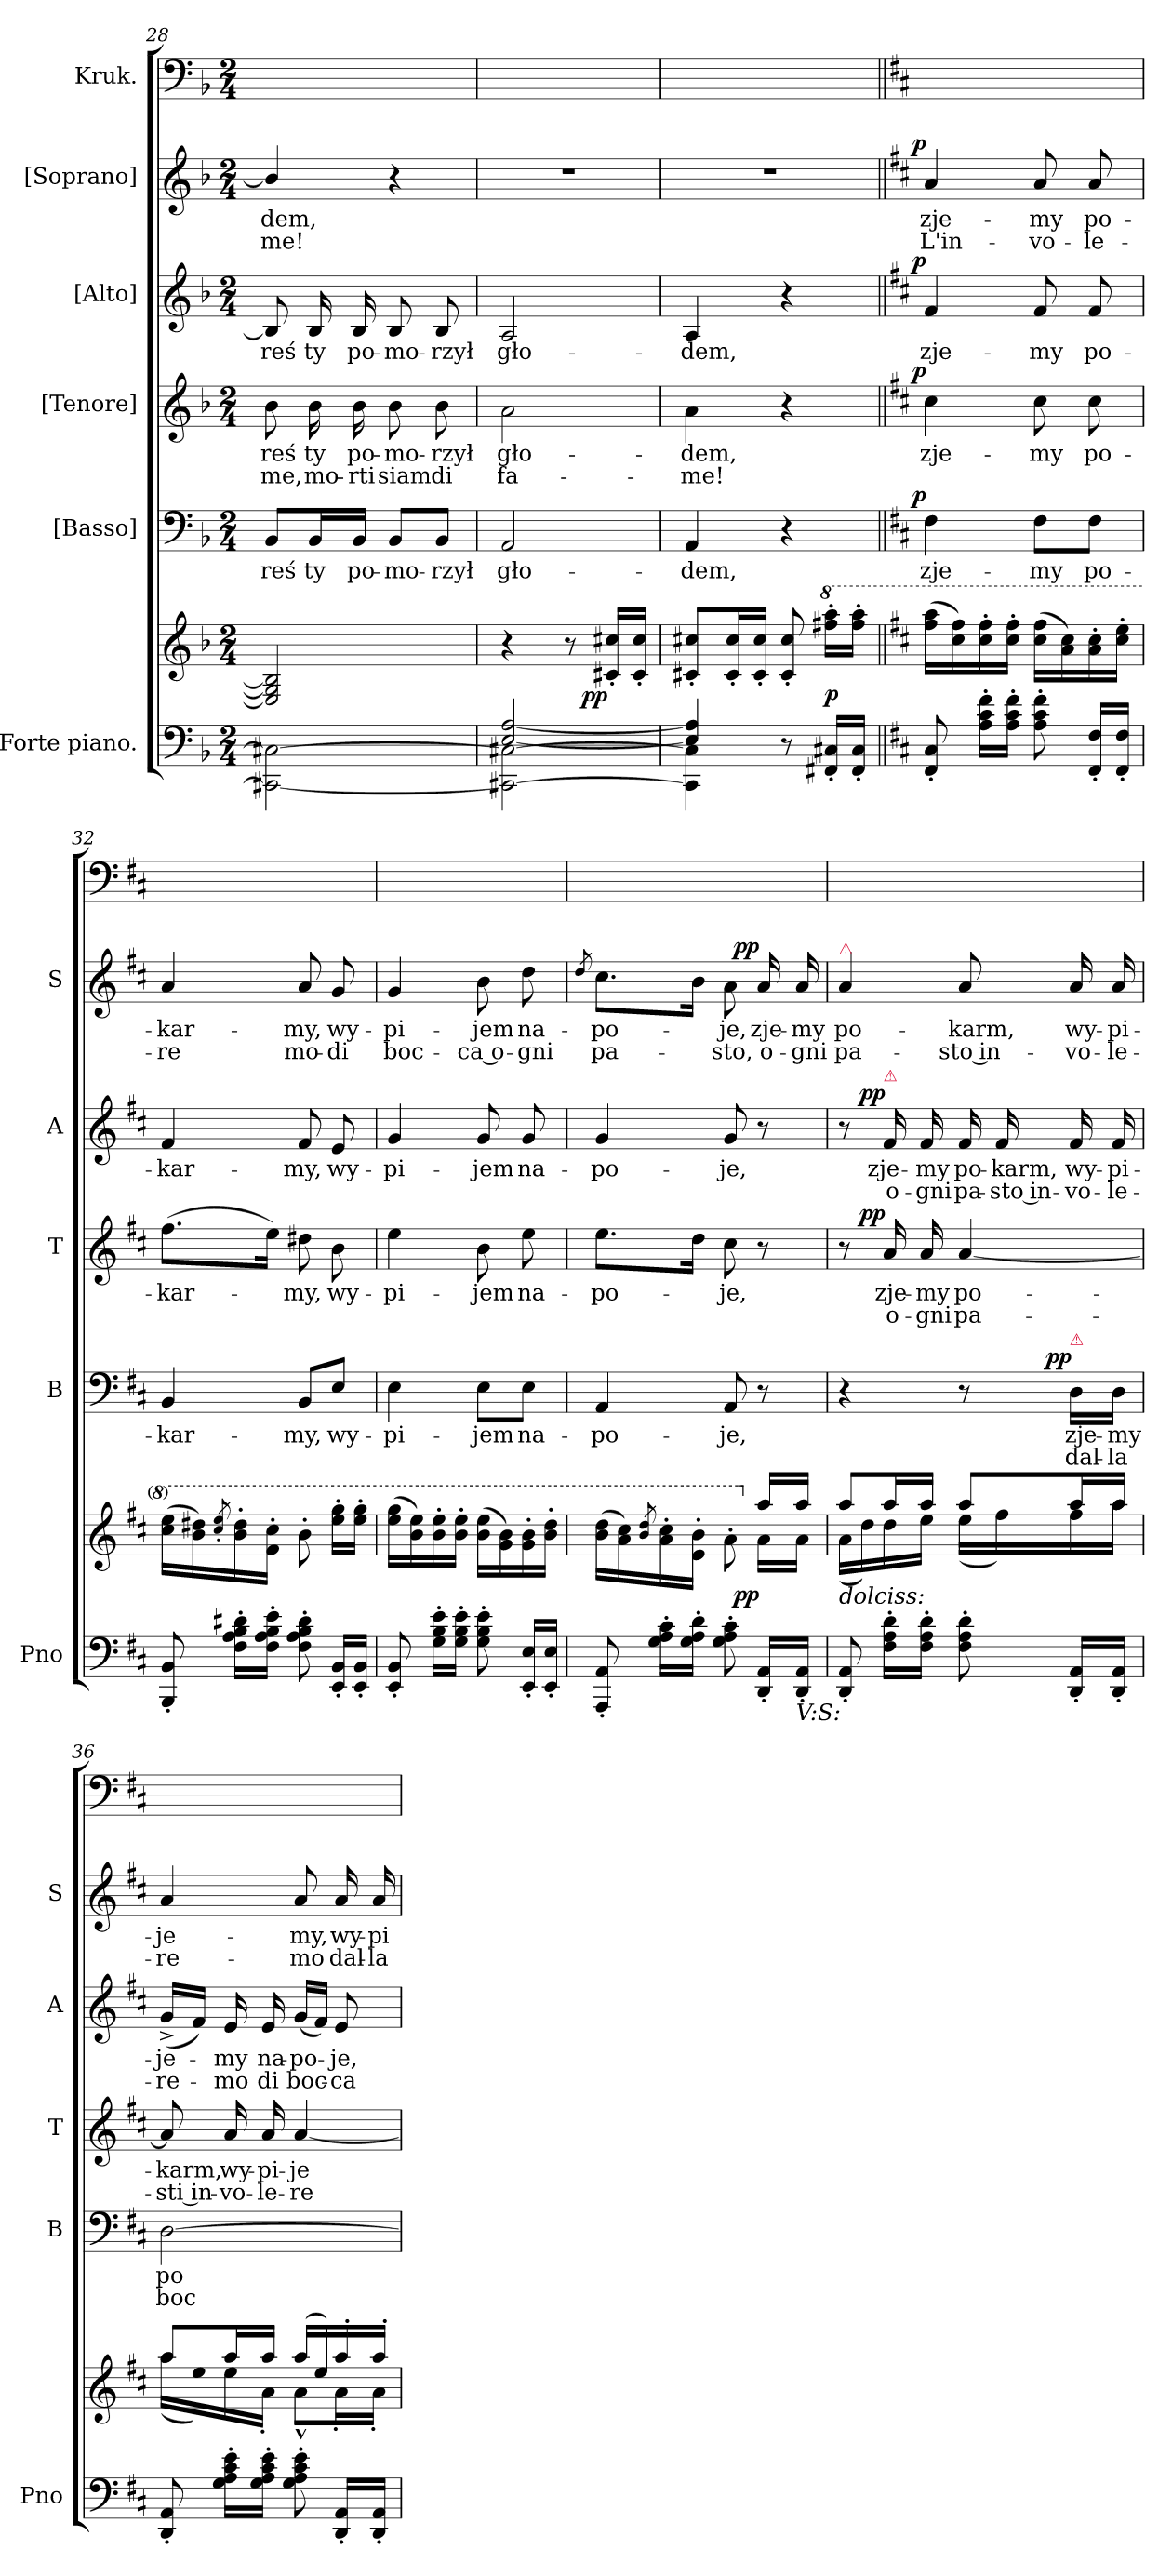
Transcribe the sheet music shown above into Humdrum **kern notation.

**kern	**kern	**dynam	**kern	**text	**text	**dynam	**kern	**text	**text	**dynam	**kern	**text	**text	**dynam	**kern	**text	**text	**dynam	**kern
*part6	*part6	*part6	*part5	*part5	*part5	*part5	*part4	*part4	*part4	*part4	*part3	*part3	*part3	*part3	*part2	*part2	*part2	*part2	*part1
*staff7	*staff6	*staff6/7	*staff5	*staff5	*staff5	*staff5	*staff4	*staff4	*staff4	*staff4	*staff3	*staff3	*staff3	*staff3	*staff2	*staff2	*staff2	*staff2	*staff1
*I"Forte piano.	*	*	*I"[Basso]	*	*	*	*I"[Tenore]	*	*	*	*I"[Alto]	*	*	*	*I"[Soprano]	*	*	*	*I"Kruk.
*I'Pno	*	*	*I'B	*	*	*	*I'T	*	*	*	*I'A	*	*	*	*I'S	*	*	*	*
*clefF4	*clefG2	*	*clefF4	*	*	*	*clefG2	*	*	*	*clefG2	*	*	*	*clefG2	*	*	*	*clefF4
*	*	*	*	*	*	*	*ITrd8c12	*	*	*	*	*	*	*	*	*	*	*	*
*k[b-]	*k[b-]	*	*k[b-]	*	*	*	*k[b-]	*	*	*	*k[b-]	*	*	*	*k[b-]	*	*	*	*k[b-]
*d:	*d:	*	*d:	*	*	*	*d:	*	*	*	*d:	*	*	*	*d:	*	*	*	*d:
*M2/4	*M2/4	*	*M2/4	*	*	*	*M2/4	*	*	*	*M2/4	*	*	*	*M2/4	*	*	*	*M2/4
=28	=28	=28	=28	=28	=28	=28	=28	=28	=28	=28	=28	=28	=28	=28	=28	=28	=28	=28	=28
!	!	!	!	!LO:LY:i	!	!	!	!LO:LY:i	!LO:LY:color=red	!	!	!	!	!	!	!	!LO:LY:color=red	!	!
2CC#X_<\ 2C#X_<\	2E]/ 2G]/ 2B-]/	.	8BB-/L	-reś	.	.	8B-\	-reś	-me,	.	8B-/]	-reś	.	.	4b-/]	-dem,	-me!	.	2ryy
!	!	!	!	!LO:LY:i	!	!	!	!LO:LY:i	!LO:LY:color=red	!	!	!	!	!	!	!	!	!	!
.	.	.	16BB-/L	ty	.	.	16B-\	ty	mo-	.	16B-/	ty	.	.	.	.	.	.	.
!	!	!	!	!LO:LY:i	!	!	!	!LO:LY:i	!LO:LY:color=red	!	!	!	!	!	!	!	!	!	!
.	.	.	16BB-/JJ	po-	.	.	16B-\	po-	-rti	.	16B-/	po-	.	.	.	.	.	.	.
!	!	!	!	!LO:LY:i	!	!	!	!LO:LY:i	!LO:LY:color=red	!	!	!	!	!	!	!	!	!	!
.	.	.	8BB-/L	-mo-	.	.	8B-\	-mo-	siam	.	8B-/	-mo-	.	.	4r	.	.	.	.
!	!	!	!	!LO:LY:i	!	!	!	!LO:LY:i	!LO:LY:color=red	!	!	!	!	!	!	!	!	!	!
.	.	.	8BB-/J	-rzył	.	.	8B-\	-rzył	di	.	8B-/	-rzył	.	.	.	.	.	.	.
=29	=29	=29	=29	=29	=29	=29	=29	=29	=29	=29	=29	=29	=29	=29	=29	=29	=29	=29	=29
*^	*	*	*	*	*	*	*	*	*	*	*	*	*	*	*	*	*	*	*
!	!	!	!	!	!LO:LY:i	!	!	!	!LO:LY:i	!LO:LY:color=red	!	!	!	!	!	!	!	!	!	!
2CC#X_\ 2C#X_\	[2E/ [2A/	4r	.	2AA/	gło-	.	.	2A\	gło-	fa-	.	2A/	gło-	.	.	2r	.	.	.	2ryy
.	.	8r	.	.	.	.	.	.	.	.	.	.	.	.	.	.	.	.	.	.
!	!	!	!LO:DY:rj	!	!	!	!	!	!	!	!	!	!	!	!	!	!	!	!	!
.	.	16c#X'/ 16cc#X'/LL	pp	.	.	.	.	.	.	.	.	.	.	.	.	.	.	.	.	.
.	.	16c#'/ 16cc#'/JJ	.	.	.	.	.	.	.	.	.	.	.	.	.	.	.	.	.	.
=30	=30	=30	=30	=30	=30	=30	=30	=30	=30	=30	=30	=30	=30	=30	=30	=30	=30	=30	=30	=30
!	!	!	!	!	!	!	!	!	!	!LO:LY:color=red	!	!	!	!	!	!	!	!	!	!
4CC#]\ 4C#]\	4E]/ 4A]/	8c#X'/ 8cc#X'/L	.	4AA/	-dem,	.	.	4A\	-dem,	-me!	.	4A/	-dem,	.	.	2r	.	.	.	2ryy
.	.	16c#'/ 16cc#'/L	.	.	.	.	.	.	.	.	.	.	.	.	.	.	.	.	.	.
.	.	16c#'/ 16cc#'/JJ	.	.	.	.	.	.	.	.	.	.	.	.	.	.	.	.	.	.
8r	4ryy	8c#'/ 8cc#'/	.	4r	.	.	.	4r	.	.	.	4r	.	.	.	.	.	.	.	.
*	*	*8va	*	*	*	*	*	*	*	*	*	*	*	*	*	*	*	*	*	*
16FF#X'/ 16C#X'/LL	.	16fff#X'\ 16aaa'\LL	p	.	.	.	.	.	.	.	.	.	.	.	.	.	.	.	.	.
16FF#'/ 16C#'/JJ	.	16fff#'\ 16aaa'\JJ	.	.	.	.	.	.	.	.	.	.	.	.	.	.	.	.	.	.
*v	*v	*	*	*	*	*	*	*	*	*	*	*	*	*	*	*	*	*	*	*
=31||	=31||	=31||	=31||	=31||	=31||	=31||	=31||	=31||	=31||	=31||	=31||	=31||	=31||	=31||	=31||	=31||	=31||	=31||	=31||
*k[f#c#]	*k[f#c#]	*	*k[f#c#]	*	*	*	*k[f#c#]	*	*	*	*k[f#c#]	*	*	*	*k[f#c#]	*	*	*	*k[f#c#]
!	!	!	!	!	!	!LO:DY:a:rj	!	!	!	!LO:DY:a:rj	!	!	!	!LO:DY:a:rj	!	!	!LO:LY:color=red	!LO:DY:a:rj	!
8FF#'/ 8C#'/	(16fff#\ 16aaa\LL	.	4F#\	zje-	.	p	4c#\	zje-	.	p	4f#/	zje-	.	p	4a/	zje-	L'in-	p	2ryy
.	16ccc#\ 16fff#\)	.	.	.	.	.	.	.	.	.	.	.	.	.	.	.	.	.	.
16A'\ 16c#'\ 16f#'\LL	16ccc#'\ 16fff#'\	.	.	.	.	.	.	.	.	.	.	.	.	.	.	.	.	.	.
16A'\ 16c#'\ 16f#'\JJ	16ccc#'\ 16fff#'\JJ	.	.	.	.	.	.	.	.	.	.	.	.	.	.	.	.	.	.
!	!	!	!	!LO:LY:i	!	!	!	!LO:LY:i	!	!	!	!LO:LY:i	!	!	!	!	!LO:LY:color=red	!	!
8A'\ 8c#'\ 8f#'\	(16ccc#\ 16fff#\LL	.	8F#\L	-my	.	.	8c#\	-my	.	.	8f#/	-my	.	.	8a/	-my	-vo-	.	.
.	16aa\ 16ccc#\)	.	.	.	.	.	.	.	.	.	.	.	.	.	.	.	.	.	.
!	!	!	!	!LO:LY:i	!	!	!	!LO:LY:i	!	!	!	!LO:LY:i	!	!	!	!	!LO:LY:color=red	!	!
16FF#'/ 16F#'/LL	16aa'\ 16ccc#'\	.	8F#\J	po-	.	.	8c#\	po-	.	.	8f#/	po-	.	.	8a/	po-	-le-	.	.
16FF#'/ 16F#'/JJ	16ccc#'\ 16eee'\JJ	.	.	.	.	.	.	.	.	.	.	.	.	.	.	.	.	.	.
=32	=32	=32	=32	=32	=32	=32	=32	=32	=32	=32	=32	=32	=32	=32	=32	=32	=32	=32	=32
!	!	!	!	!LO:LY:i	!	!	!	!LO:LY:i	!	!	!	!LO:LY:i	!	!	!	!	!LO:LY:color=red	!	!
8BBB'/ 8BB'/	(16ccc#\ 16eee\LL	.	4BB/	-kar-	.	.	(8.f#\L	-kar-	.	.	4f#/	-kar-	.	.	4a/	-kar-	-re	.	2ryy
.	16bb\ 16ddd#X\)	.	.	.	.	.	.	.	.	.	.	.	.	.	.	.	.	.	.
.	8qccc#'/ 8qeee'/	.	.	.	.	.	.	.	.	.	.	.	.	.	.	.	.	.	.
16F#'\ 16A'\ 16B'\ 16d#X'\LL	16bb'\ 16ddd#'\	.	.	.	.	.	.	.	.	.	.	.	.	.	.	.	.	.	.
16F#'\ 16A'\ 16B'\ 16e'\JJ	16ff#'\ 16ccc#'\JJ	.	.	.	.	.	16e\Jk)	.	.	.	.	.	.	.	.	.	.	.	.
!	!	!	!	!LO:LY:i	!	!	!	!LO:LY:i	!	!	!	!LO:LY:i	!	!	!	!	!LO:LY:color=red	!	!
8F#'\ 8A'\ 8B'\ 8d#'\	8bb'\	.	8BB/L	-my,	.	.	8d#X\	-my,	.	.	8f#/	-my,	.	.	8a/	-my,	mo-	.	.
!	!	!	!	!LO:LY:i	!	!	!	!LO:LY:i	!	!	!	!LO:LY:i	!	!	!	!	!LO:LY:color=red	!	!
16EE'/ 16BB'/LL	16eee'\ 16ggg'\LL	.	8E/J	wy-	.	.	8B\	wy-	.	.	8e/	wy-	.	.	8g/	wy-	-di	.	.
16EE'/ 16BB'/JJ	16eee'\ 16ggg'\JJ	.	.	.	.	.	.	.	.	.	.	.	.	.	.	.	.	.	.
=33	=33	=33	=33	=33	=33	=33	=33	=33	=33	=33	=33	=33	=33	=33	=33	=33	=33	=33	=33
!	!	!	!	!LO:LY:i	!	!	!	!LO:LY:i	!	!	!	!LO:LY:i	!	!	!	!	!LO:LY:color=red	!	!
8EE'/ 8BB'/	(16eee\ 16ggg\LL	.	4E\	-pi-	.	.	4e\	-pi-	.	.	4g/	-pi-	.	.	4g/	-pi-	boc-	.	2ryy
.	16bb\ 16eee\)	.	.	.	.	.	.	.	.	.	.	.	.	.	.	.	.	.	.
16G'\ 16B'\ 16e'\LL	16bb'\ 16eee'\	.	.	.	.	.	.	.	.	.	.	.	.	.	.	.	.	.	.
16G'\ 16B'\ 16e'\JJ	16bb'\ 16eee'\JJ	.	.	.	.	.	.	.	.	.	.	.	.	.	.	.	.	.	.
!	!	!	!	!LO:LY:i	!	!	!	!LO:LY:i	!	!	!	!LO:LY:i	!	!	!	!	!LO:LY:color=red	!	!
8G'\ 8B'\ 8e'\	(16bb\ 16eee\LL	.	8E\L	-jem	.	.	8B\	-jem	.	.	8g/	-jem	.	.	8b\	-jem	-ca o-	.	.
.	16gg\ 16bb\)	.	.	.	.	.	.	.	.	.	.	.	.	.	.	.	.	.	.
!	!	!	!	!LO:LY:i	!	!	!	!LO:LY:i	!	!	!	!LO:LY:i	!	!	!	!	!LO:LY:color=red	!	!
16EE'/ 16E'/LL	16gg'\ 16bb'\	.	8E\J	na-	.	.	8e\	na-	.	.	8g/	na-	.	.	8dd\	na-	-gni	.	.
16EE'/ 16E'/JJ	16bb'\ 16ddd'\JJ	.	.	.	.	.	.	.	.	.	.	.	.	.	.	.	.	.	.
=34	=34	=34	=34	=34	=34	=34	=34	=34	=34	=34	=34	=34	=34	=34	=34	=34	=34	=34	=34
.	.	.	.	.	.	.	.	.	.	.	.	.	.	.	8qdd/	.	.	.	.
*	*^	*	*	*	*	*	*	*	*	*	*	*	*	*	*	*	*	*	*
!	!	!	!	!	!LO:LY:i	!	!	!	!LO:LY:i	!	!	!	!LO:LY:i	!	!	!	!	!LO:LY:color=red	!	!
8AAA'/ 8AA'/	(16bb\ 16ddd\LL	4.ryy	.	4AA/	-po-	.	.	8.e\L	-po-	.	.	4g/	-po-	.	.	8.cc#\L	-po-	pa-	.	2ryy
.	16aa\ 16ccc#\)	.	.	.	.	.	.	.	.	.	.	.	.	.	.	.	.	.	.	.
.	8qbb/ 8qddd/	.	.	.	.	.	.	.	.	.	.	.	.	.	.	.	.	.	.	.
16G'\ 16A'\ 16c#'\LL	16aa'\ 16ccc#'\	.	.	.	.	.	.	.	.	.	.	.	.	.	.	.	.	.	.	.
16G'\ 16A'\ 16d'\JJ	16ee'\ 16bb'\JJ	.	.	.	.	.	.	16d\Jk	.	.	.	.	.	.	.	16b\Jk	.	.	.	.
!	!	!	!	!	!	!	!	!	!	!	!	!	!	!	!	!	!	!LO:LY:color=red	!	!
8G'\ 8A'\ 8c#'\	8aa'\	.	.	8AA/	-je,	.	.	8c#\	-je,	.	.	8g/	-je,	.	.	8a\	-je,	-sto,	.	.
*	*X8va	*	*	*	*	*	*	*	*	*	*	*	*	*	*	*	*	*	*	*
!	!	!	!LO:DY:rj	!	!	!	!	!	!	!	!	!	!	!	!	!	!	!LO:LY:color=red	!LO:DY:a:rj	!
16DD'/ 16AA'/LL	16aa/LL	16a\LL	pp	8r	.	.	.	8r	.	.	.	8r	.	.	.	16a/	zje-	o-	pp	.
!LO:TX:b:i:t=V&colon;S&colon;	!	!	!	!	!	!	!	!	!	!	!	!	!	!	!	!	!	!	!	!
!	!	!	!	!	!	!	!	!	!	!	!	!	!	!	!	!	!	!LO:LY:color=red	!	!
16DD'/ 16AA'/JJ	16aa/JJ	16a\JJ	.	.	.	.	.	.	.	.	.	.	.	.	.	16a/	-my	-gni	.	.
=35	=35	=35	=35	=35	=35	=35	=35	=35	=35	=35	=35	=35	=35	=35	=35	=35	=35	=35	=35	=35
!	!	!	!	!	!	!	!	!	!	!	!	!	!	!	!	!LO:TX:a:color=crimson:t=⚠	!	!	!	!
!	!LO:TX:b:i:t=dolciss&colon;	!	!	!	!	!	!	!	!	!	!	!	!	!	!	!	!	!	!	!
!	!	!	!	!	!	!	!	!	!	!	!	!	!	!	!	!	!	!LO:LY:color=red	!	!
8DD'/ 8AA'/	8aa/L	(>16a\LL	.	4r	.	.	.	8r	.	.	.	8r	.	.	.	4a/	po-	pa-	.	2ryy
.	.	16dd\)	.	.	.	.	.	.	.	.	.	.	.	.	.	.	.	.	.	.
!	!	!	!	!	!	!	!	!	!	!	!	!LO:TX:a:color=crimson:t=⚠	!	!	!	!	!	!	!	!
!	!	!	!	!	!	!	!	!	!	!LO:LY:color=red	!LO:DY:a:rj	!	!	!LO:LY:color=red	!LO:DY:a:rj	!	!	!	!	!
16F#'\ 16A'\ 16d'\LL	16aa/L	16dd\	.	.	.	.	.	16A/	zje-	o-	pp	16f#/	zje-	o-	pp	.	.	.	.	.
!	!	!	!	!	!	!	!	!	!	!LO:LY:color=red	!	!	!	!LO:LY:color=red	!	!	!	!	!	!
16F#'\ 16A'\ 16d'\JJ	16aa/JJ	16ee\JJ	.	.	.	.	.	16A/	-my	-gni	.	16f#/	-my	-gni	.	.	.	.	.	.
!	!	!	!	!	!	!	!	!	!	!LO:LY:color=red	!	!	!	!LO:LY:color=red	!	!	!	!LO:LY:color=red	!	!
8F#'\ 8A'\ 8d'\	8aa/L	(>16ee\LL	.	8r	.	.	.	[4A/	po-	pa-	.	16f#/	po-	pa-	.	8a/	-karm,	-sto in-	.	.
!	!	!	!	!	!	!	!	!	!	!	!	!	!	!LO:LY:color=red	!	!	!	!	!	!
.	.	16ff#\)	.	.	.	.	.	.	.	.	.	16f#/	-karm,	-sto in-	.	.	.	.	.	.
!	!	!	!	!LO:TX:a:color=crimson:t=⚠	!	!	!	!	!	!	!	!	!	!	!	!	!	!	!	!
!	!	!	!	!	!	!LO:LY:color=red	!LO:DY:a:rj	!	!	!	!	!	!	!LO:LY:color=red	!	!	!	!LO:LY:color=red	!	!
16DD'/ 16AA'/LL	16aa/L	16ff#\	.	16D\LL	zje-	dal-	pp	.	.	.	.	16f#/	wy-	-vo-	.	16a/	wy-	-vo-	.	.
!	!	!	!	!	!	!LO:LY:color=red	!	!	!	!	!	!	!	!LO:LY:color=red	!	!	!	!LO:LY:color=red	!	!
16DD'/ 16AA'/JJ	16aa/JJ	16aa\JJ	.	16D\JJ	-my	-la	.	.	.	.	.	16f#/	-pi-	-le-	.	16a/	-pi-	-le-	.	.
=36	=36	=36	=36	=36	=36	=36	=36	=36	=36	=36	=36	=36	=36	=36	=36	=36	=36	=36	=36	=36
!	!	!	!	!	!	!LO:LY:color=red	!	!	!	!LO:LY:color=red	!	!	!	!LO:LY:color=red	!	!	!	!LO:LY:color=red	!	!
8DD'/ 8AA'/	8aa/L	(>16aa\LL	.	[2D\	po-	boc-	.	8A/]	-karm,	-sti in-	.	(16g^>/LL	-je-	-re-	.	4a/	-je-	-re-	.	2ryy
.	.	16ee\)	.	.	.	.	.	.	.	.	.	16f#/JJ)	.	.	.	.	.	.	.	.
!	!	!	!	!	!	!	!	!	!	!LO:LY:color=red	!	!	!	!LO:LY:color=red	!	!	!	!	!	!
16G'\ 16A'\ 16c#'\ 16e'\LL	16aa/L	16ee\	.	.	.	.	.	16A/	wy-	-vo-	.	16e/	-my	-mo	.	.	.	.	.	.
!	!	!	!	!	!	!	!	!	!	!LO:LY:color=red	!	!	!	!LO:LY:color=red	!	!	!	!	!	!
16G'\ 16A'\ 16c#'\ 16e'\JJ	16aa/JJ	16a'>\JJ	.	.	.	.	.	16A/	-pi-	-le-	.	16e/	na-	di	.	.	.	.	.	.
!	!	!	!	!	!	!	!	!	!	!LO:LY:color=red	!	!	!	!LO:LY:color=red	!	!	!	!LO:LY:color=red	!	!
8G'\ 8A'\ 8c#'\ 8e'\	(<16aa/LL	8a^^>\L	.	.	.	.	.	[4A/	-je-	-re-	.	(16g/LL	-po-	boc-	.	8a/	-my,	-mo	.	.
.	16ee/)	.	.	.	.	.	.	.	.	.	.	16f#/JJ)	.	.	.	.	.	.	.	.
!	!	!	!	!	!	!	!	!	!	!	!	!	!	!LO:LY:color=red	!	!	!	!LO:LY:color=red	!	!
16DD'/ 16AA'/LL	16aa'</	16a'>\L	.	.	.	.	.	.	.	.	.	8e/	-je,	-ca	.	16a/	wy-	dal-	.	.
!	!	!	!	!	!	!	!	!	!	!	!	!	!	!	!	!	!	!LO:LY:color=red	!	!
16DD'/ 16AA'/JJ	16aa'</JJ	16a'>\JJ	.	.	.	.	.	.	.	.	.	.	.	.	.	16a/	-pi-	-la	.	.
*	*v	*v	*	*	*	*	*	*	*	*	*	*	*	*	*	*	*	*	*	*
=	=	=	=	=	=	=	=	=	=	=	=	=	=	=	=	=	=	=	=
*-	*-	*-	*-	*-	*-	*-	*-	*-	*-	*-	*-	*-	*-	*-	*-	*-	*-	*-	*-
